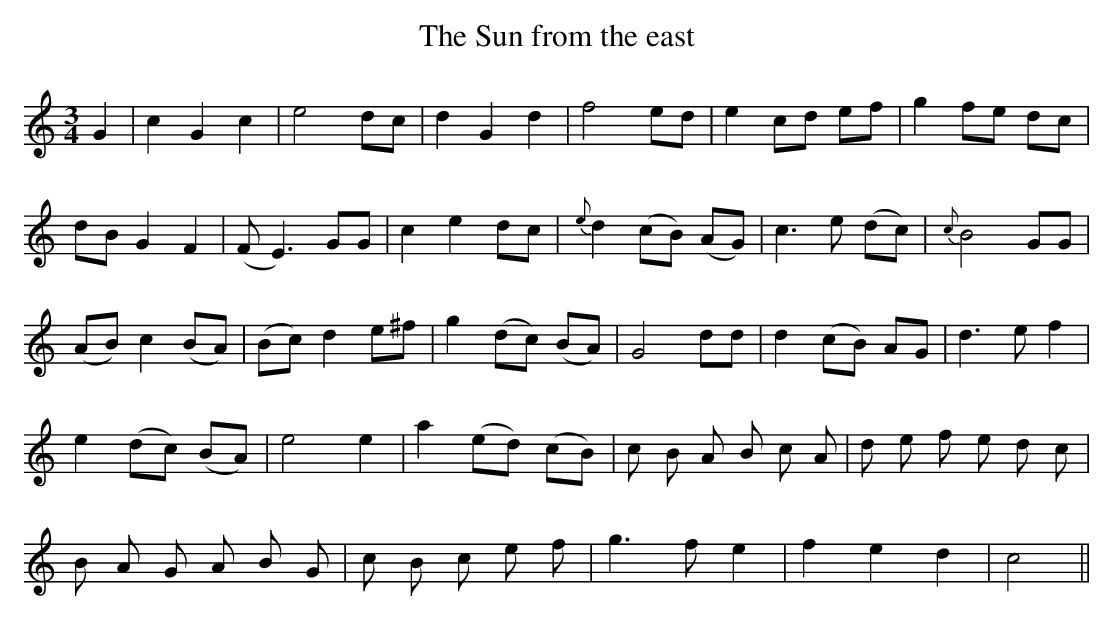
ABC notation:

X:1
T:Sun from the east, The
M:3/4
L:1/8
K:C
G2|c2G2c2|e4 dc|d2G2d2|f4 ed|e2 cd ef|g2 fe dc|
dB G2F2|(F E3) GG|c2e2dc|{e}d2 (cB) (AG)|c3e (dc)|{c}B4 GG|
(AB)c2 (BA)|(Bc) d2 e^f|g2 (dc) (BA)|G4 dd|d2 (cB) AG|d3e f2|
e2 (dc) (BA)|e4 e2|a2 (ed) (cB)|c B A B c A|d e f e d c|
B A G A B G |c B c e f|g3 f e2|f2e2d2|c4||
